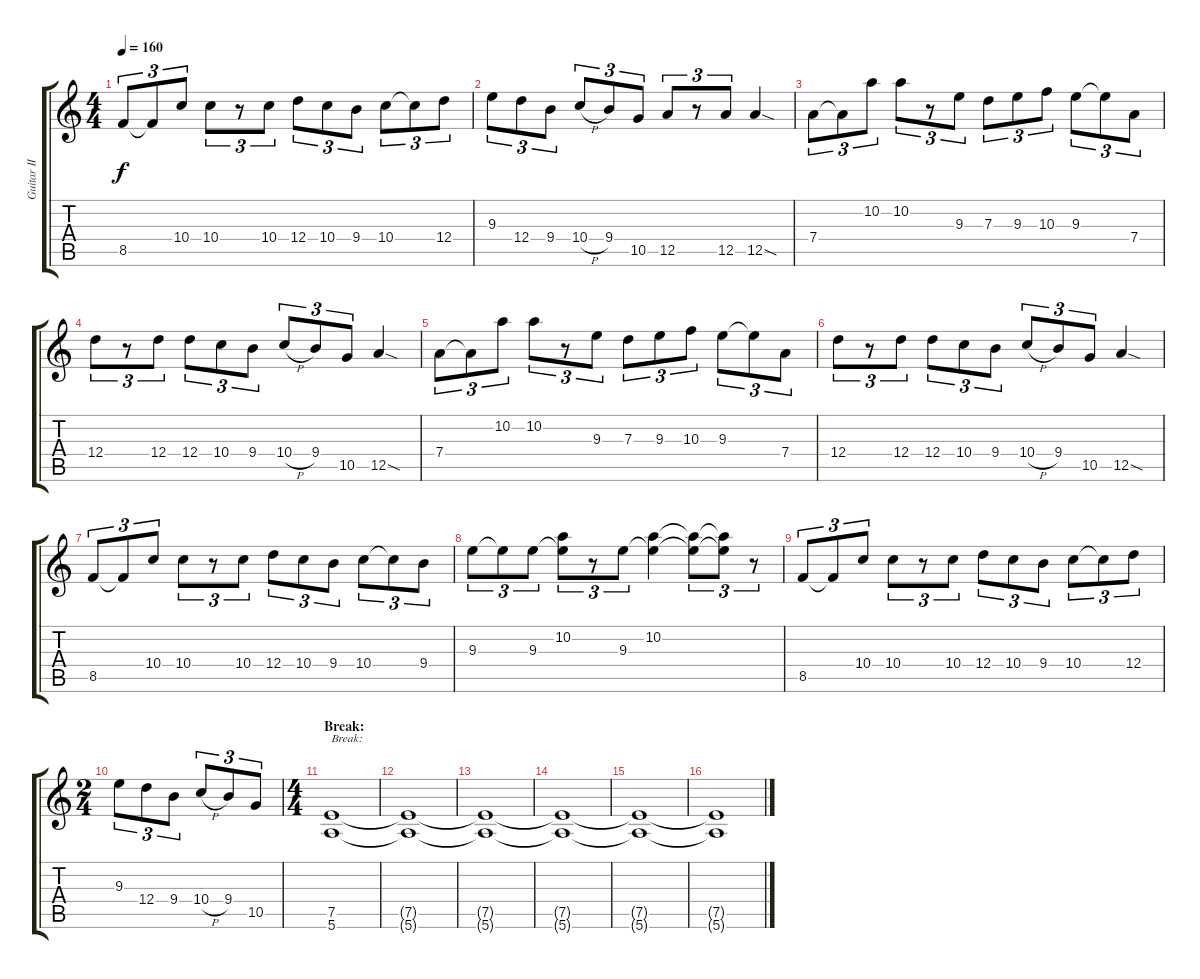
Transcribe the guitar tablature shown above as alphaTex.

\track ("Guitar II" "Guitar II") {instrument distortionguitar}
\staff {score tabs}
\tuning (E4 B3 G3 D3 A2 E2) {hide}
\ts (4 4)
\tempo 160
\clef g2
\ks c
8.5.8{tu (3 2) dy f} 8.5{t}.8{tu (3 2)} 10.4.8{tu (3 2)} 10.4.8{tu (3 2)} r.8{tu (3 2)} 10.4.8{tu (3 2)} 12.4.8{tu (3 2)} 10.4.8{tu (3 2)} 9.4.8{tu (3 2)} 10.4.8{tu (3 2)} 10.4{t}.8{tu (3 2)} 12.4.8{tu (3 2)} |
9.3.8{tu (3 2)} 12.4.8{tu (3 2)} 9.4.8{tu (3 2)} 10.4{h}.8{tu (3 2)} 9.4.8{tu (3 2)} 10.5.8{tu (3 2)} 12.5.8{tu (3 2)} r.8{tu (3 2)} 12.5.8{tu (3 2)} 12.5{sod}.4 |
7.4.8{tu (3 2)} 7.4{t}.8{tu (3 2)} 10.2.8{tu (3 2)} 10.2.8{tu (3 2)} r.8{tu (3 2)} 9.3.8{tu (3 2)} 7.3.8{tu (3 2)} 9.3.8{tu (3 2)} 10.3.8{tu (3 2)} 9.3.8{tu (3 2)} 9.3{t}.8{tu (3 2)} 7.4.8{tu (3 2)} |
12.4.8{tu (3 2)} r.8{tu (3 2)} 12.4.8{tu (3 2)} 12.4.8{tu (3 2)} 10.4.8{tu (3 2)} 9.4.8{tu (3 2)} 10.4{h}.8{tu (3 2)} 9.4.8{tu (3 2)} 10.5.8{tu (3 2)} 12.5{sod}.4 |
7.4.8{tu (3 2)} 7.4{t}.8{tu (3 2)} 10.2.8{tu (3 2)} 10.2.8{tu (3 2)} r.8{tu (3 2)} 9.3.8{tu (3 2)} 7.3.8{tu (3 2)} 9.3.8{tu (3 2)} 10.3.8{tu (3 2)} 9.3.8{tu (3 2)} 9.3{t}.8{tu (3 2)} 7.4.8{tu (3 2)} |
12.4.8{tu (3 2)} r.8{tu (3 2)} 12.4.8{tu (3 2)} 12.4.8{tu (3 2)} 10.4.8{tu (3 2)} 9.4.8{tu (3 2)} 10.4{h}.8{tu (3 2)} 9.4.8{tu (3 2)} 10.5.8{tu (3 2)} 12.5{sod}.4 |
8.5.8{tu (3 2)} 8.5{t}.8{tu (3 2)} 10.4.8{tu (3 2)} 10.4.8{tu (3 2)} r.8{tu (3 2)} 10.4.8{tu (3 2)} 12.4.8{tu (3 2)} 10.4.8{tu (3 2)} 9.4.8{tu (3 2)} 10.4.8{tu (3 2)} 10.4{t}.8{tu (3 2)} 9.4.8{tu (3 2)} |
9.3.8{tu (3 2)} 9.3{t}.8{tu (3 2)} 9.3.8{tu (3 2)} (10.2 9.3{t}).8{tu (3 2)} r.8{tu (3 2)} 9.3.8{tu (3 2)} (10.2 9.3{t}).4 (10.2{t} 9.3{t}).8{tu (3 2)} (10.2{t} 9.3{t}).8{tu (3 2)} r.8{tu (3 2)} |
8.5.8{tu (3 2)} 8.5{t}.8{tu (3 2)} 10.4.8{tu (3 2)} 10.4.8{tu (3 2)} r.8{tu (3 2)} 10.4.8{tu (3 2)} 12.4.8{tu (3 2)} 10.4.8{tu (3 2)} 9.4.8{tu (3 2)} 10.4.8{tu (3 2)} 10.4{t}.8{tu (3 2)} 12.4.8{tu (3 2)} |
\ts (2 4)
9.3.8{tu (3 2)} 12.4.8{tu (3 2)} 9.4.8{tu (3 2)} 10.4{h}.8{tu (3 2)} 9.4.8{tu (3 2)} 10.5.8{tu (3 2)} |
\ts (4 4)
\section ("" "Break:")
(7.5 5.6).1{txt "Break:"} |
(7.5{t} 5.6{t}).1 |
(7.5{t} 5.6{t}).1 |
(7.5{t} 5.6{t}).1 |
(7.5{t} 5.6{t}).1 |
(7.5{t} 5.6{t}).1
